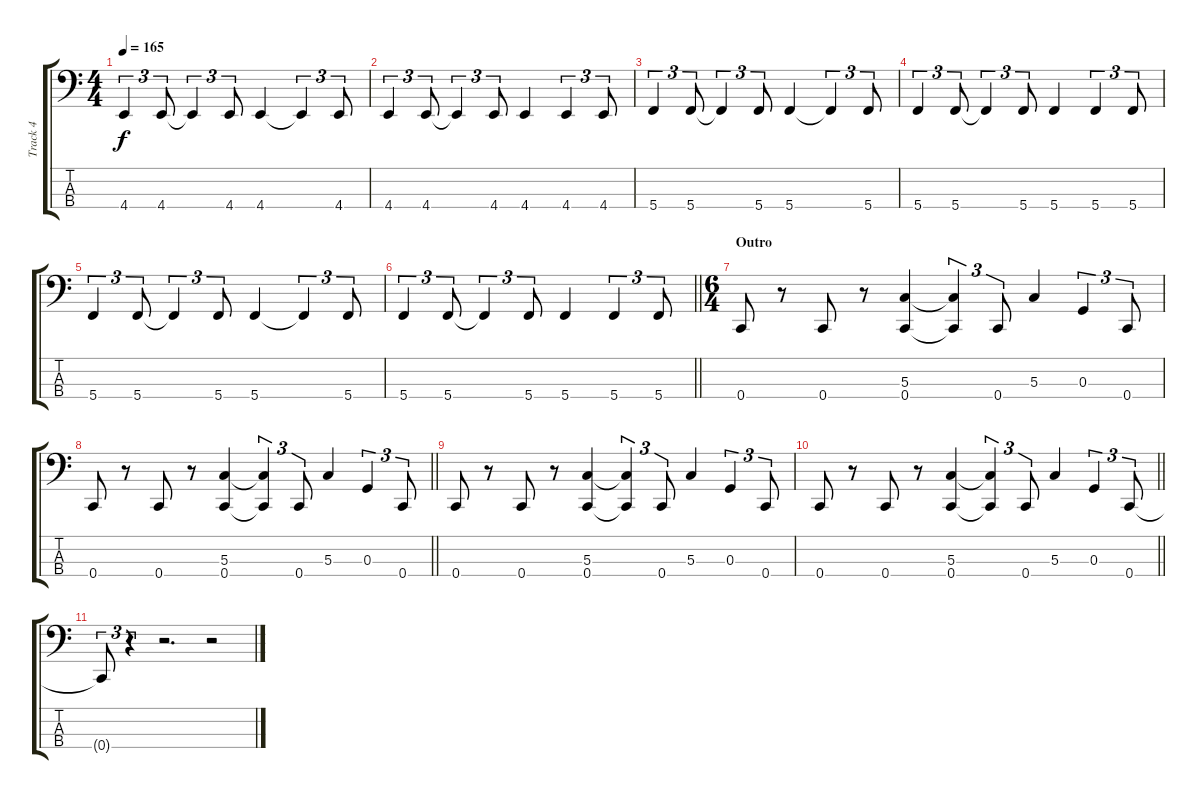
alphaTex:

\track ("Track 4" "Track 4") {instrument electricbassfinger}
\staff {score tabs}
\tuning (F2 C2 G1 C1) {hide}
\ts (4 4)
\tempo 165
\clef f4
\ks c
4.4.4{tu (3 2) dy f} 4.4.8{tu (3 2)} 4.4{t}.4{tu (3 2)} 4.4.8{tu (3 2)} 4.4.4 4.4{t}.4{tu (3 2)} 4.4.8{tu (3 2)} |
4.4.4{tu (3 2)} 4.4.8{tu (3 2)} 4.4{t}.4{tu (3 2)} 4.4.8{tu (3 2)} 4.4.4 4.4.4{tu (3 2)} 4.4.8{tu (3 2)} |
5.4.4{tu (3 2)} 5.4.8{tu (3 2)} 5.4{t}.4{tu (3 2)} 5.4.8{tu (3 2)} 5.4.4 5.4{t}.4{tu (3 2)} 5.4.8{tu (3 2)} |
5.4.4{tu (3 2)} 5.4.8{tu (3 2)} 5.4{t}.4{tu (3 2)} 5.4.8{tu (3 2)} 5.4.4 5.4.4{tu (3 2)} 5.4.8{tu (3 2)} |
5.4.4{tu (3 2)} 5.4.8{tu (3 2)} 5.4{t}.4{tu (3 2)} 5.4.8{tu (3 2)} 5.4.4 5.4{t}.4{tu (3 2)} 5.4.8{tu (3 2)} |
\barLineRight lightlight
5.4.4{tu (3 2)} 5.4.8{tu (3 2)} 5.4{t}.4{tu (3 2)} 5.4.8{tu (3 2)} 5.4.4 5.4.4{tu (3 2)} 5.4.8{tu (3 2)} |
\ts (6 4)
\section ("" "Outro")
0.4.8 r.8 0.4.8 r.8 (5.3 0.4).4 (5.3{t} 0.4{t}).4{tu (3 2)} 0.4.8{tu (3 2)} 5.3.4 0.3.4{tu (3 2)} 0.4.8{tu (3 2)} |
\barLineRight lightlight
0.4.8 r.8 0.4.8 r.8 (5.3 0.4).4 (5.3{t} 0.4{t}).4{tu (3 2)} 0.4.8{tu (3 2)} 5.3.4 0.3.4{tu (3 2)} 0.4.8{tu (3 2)} |
0.4.8 r.8 0.4.8 r.8 (5.3 0.4).4 (5.3{t} 0.4{t}).4{tu (3 2)} 0.4.8{tu (3 2)} 5.3.4 0.3.4{tu (3 2)} 0.4.8{tu (3 2)} |
\barLineRight lightlight
0.4.8 r.8 0.4.8 r.8 (5.3 0.4).4 (5.3{t} 0.4{t}).4{tu (3 2)} 0.4.8{tu (3 2)} 5.3.4 0.3.4{tu (3 2)} 0.4.8{tu (3 2)} |
0.4{t}.8{tu (3 2)} r.4{tu (3 2)} r.2{d} r.2
